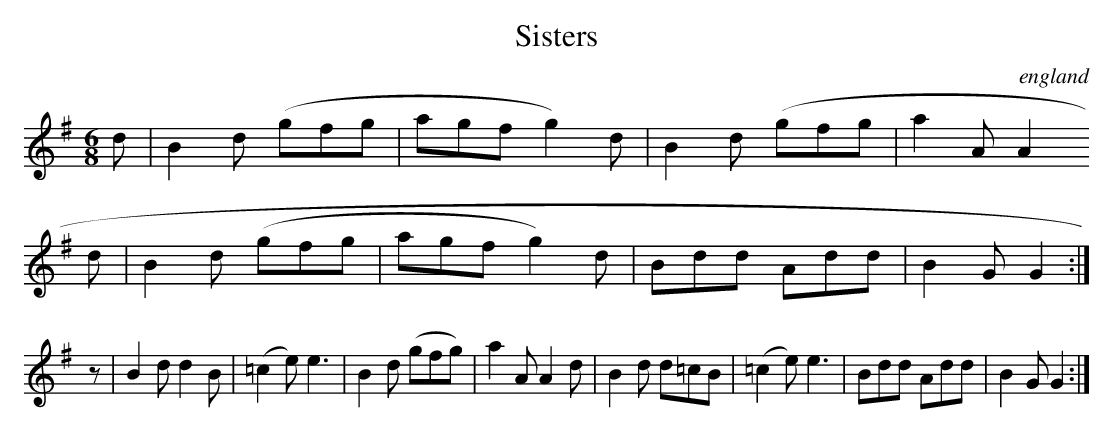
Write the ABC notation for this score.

X:1
T:Sisters
O:england
M:6/8
L:1/8
K:G
d|B2d (gfg |  agf  g2)d|B2d (gfg |a2A A2
d|B2d (gfg |  agf  g2)d|Bdd  Add |B2G G2 :|
z|B2d  d2 B|(=c2e) e3  |B2d (gfg)|a2A A2d |\
B2d  d=cB|(=c2e) e3  |Bdd  Add |B2G G2 :|
